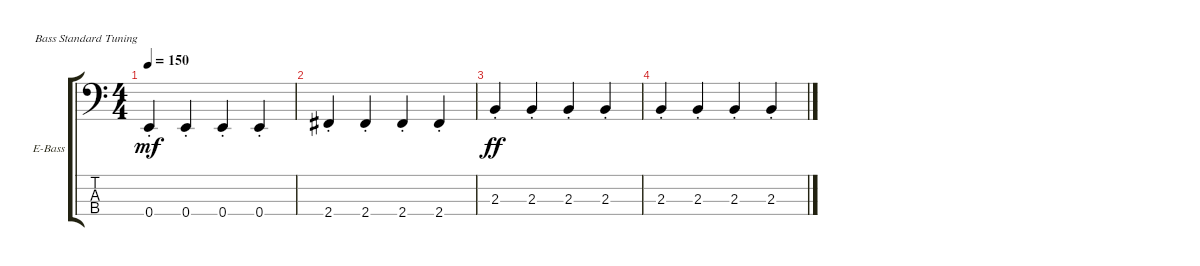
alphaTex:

\defaultSystemsLayout 4
\bracketExtendMode groupsimilarinstruments
\firstSystemTrackNameOrientation horizontal
\otherSystemsTrackNameOrientation horizontal
\track ("Electric Bass" "E-Bass") {instrument electricbassfinger}
\staff {score tabs}
\tuning (G2 D2 A1 E1)
\ts (4 4)
\tempo 150
\clef f4
\ks c
0.4{st}.4{dy mf} 0.4{st}.4 0.4{st}.4 0.4{st}.4 |
2.4{st}.4 2.4{st}.4 2.4{st}.4 2.4{st}.4 |
2.3{st}.4{dy ff} 2.3{st}.4 2.3{st}.4 2.3{st}.4 |
2.3{st}.4 2.3{st}.4 2.3{st}.4 2.3{st}.4
